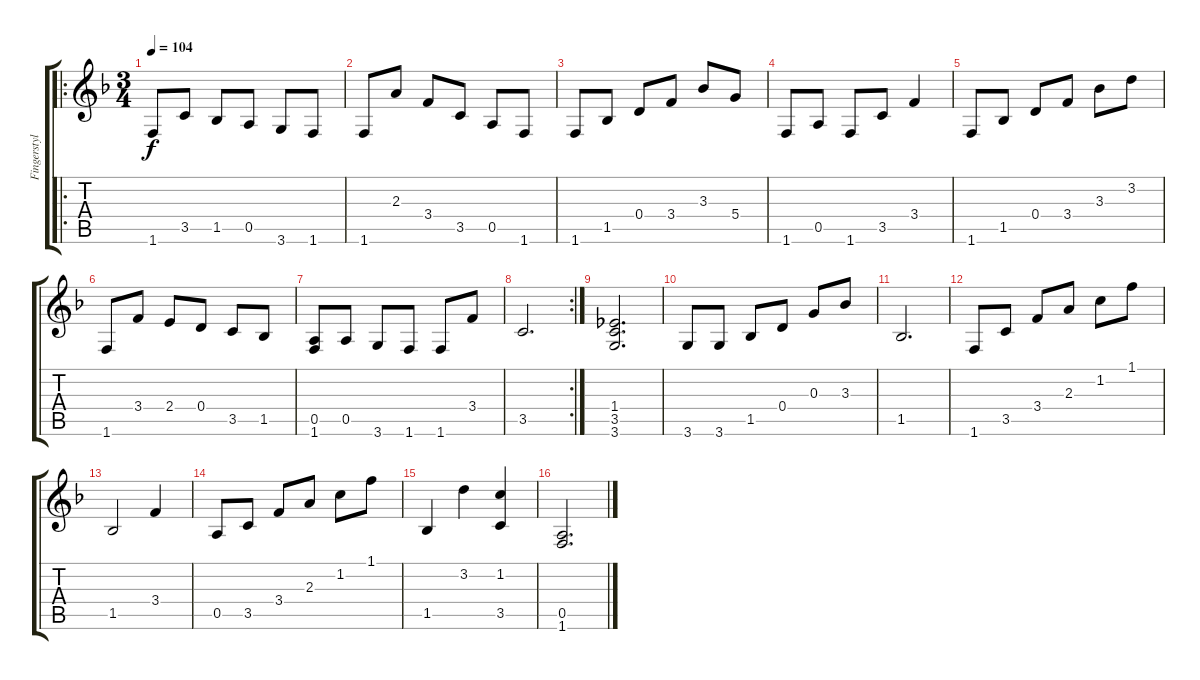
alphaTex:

\track ("Fingerstyle guitar" "Fingerstyl") {instrument acousticguitarsteel}
\staff {score tabs}
\tuning (E4 B3 G3 D3 A2 E2) {hide}
\ro
\ts (3 4)
\tempo 104
\clef g2
\ks f
1.6.8{dy f} 3.5.8 1.5.8 0.5.8 3.6.8 1.6.8 |
1.6.8 2.3.8 3.4.8 3.5.8 0.5.8 1.6.8 |
1.6.8 1.5.8 0.4.8 3.4.8 3.3.8 5.4.8 |
1.6.8 0.5.8 1.6.8 3.5.8 3.4.4 |
1.6.8 1.5.8 0.4.8 3.4.8 3.3.8 3.2.8 |
1.6.8 3.4.8 2.4.8 0.4.8 3.5.8 1.5.8 |
(0.5 1.6).8 0.5.8 3.6.8 1.6.8 1.6.8 3.4.8 |
\rc 2
3.5.2{d} |
(1.4 3.5 3.6).2{d} |
3.6.8 3.6.8 1.5.8 0.4.8 0.3.8 3.3.8 |
1.5.2{d} |
1.6.8 3.5.8 3.4.8 2.3.8 1.2.8 1.1.8 |
1.5.2 3.4.4 |
0.5.8 3.5.8 3.4.8 2.3.8 1.2.8 1.1.8 |
1.5.4 3.2.4 (1.2 3.5).4 |
(0.5 1.6).2{d}
